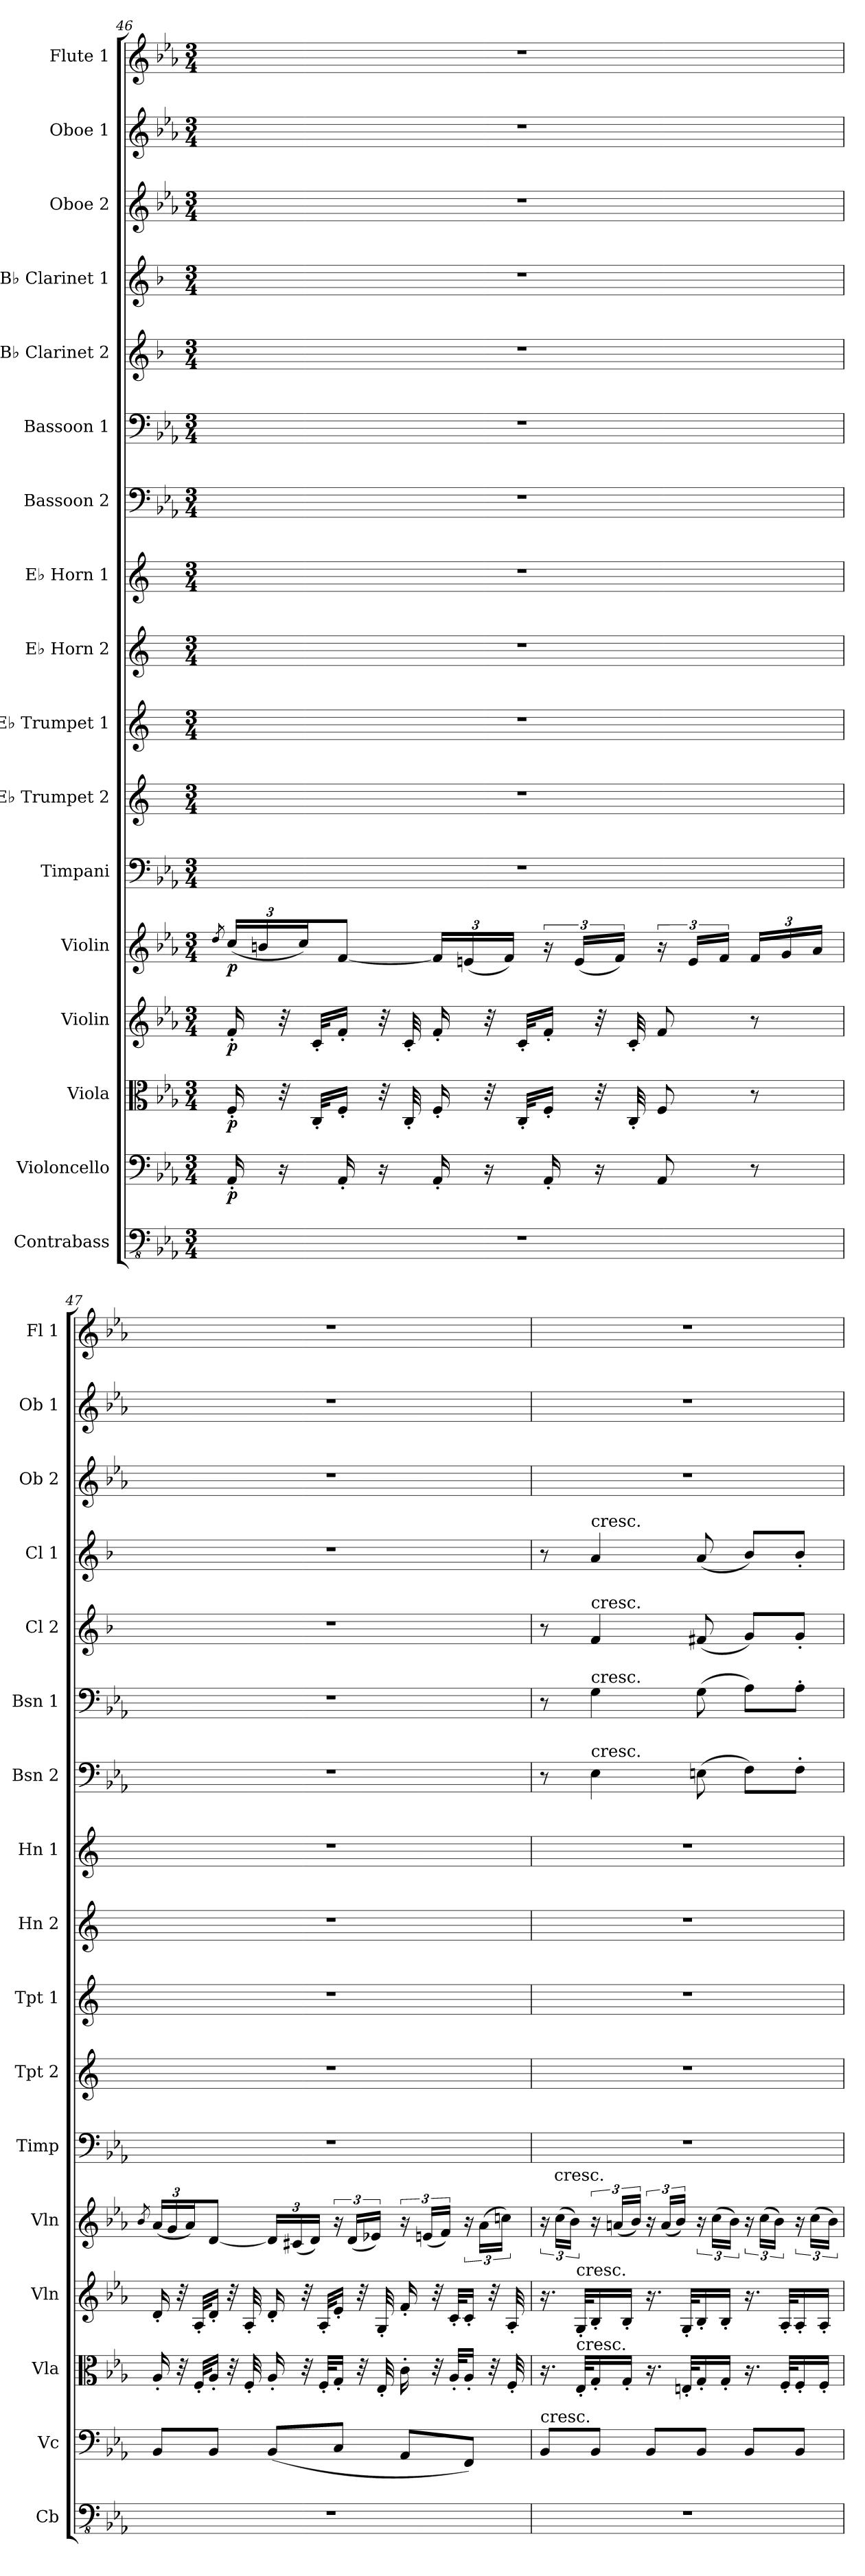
**kern	**kern	**dynam	**kern	**dynam	**kern	**dynam	**kern	**dynam	**kern	**kern	**kern	**kern	**kern	**kern	**kern	**kern	**kern	**kern	**kern	**kern
*part17	*part16	*part16	*part15	*part15	*part14	*part14	*part13	*part13	*part12	*part11	*part10	*part9	*part8	*part7	*part6	*part5	*part4	*part3	*part2	*part1
*staff17	*staff16	*staff16	*staff15	*staff15	*staff14	*staff14	*staff13	*staff13	*staff12	*staff11	*staff10	*staff9	*staff8	*staff7	*staff6	*staff5	*staff4	*staff3	*staff2	*staff1
*I"Contrabass	*I"Violoncello	*	*I"Viola	*	*I"Violin	*	*I"Violin	*	*I"Timpani	*I"E♭ Trumpet 2	*I"E♭ Trumpet 1	*I"E♭ Horn 2	*I"E♭ Horn 1	*I"Bassoon 2	*I"Bassoon 1	*I"B♭ Clarinet 2	*I"B♭ Clarinet 1	*I"Oboe 2	*I"Oboe 1	*I"Flute 1
*I'Cb	*I'Vc	*	*I'Vla	*	*I'Vln	*	*I'Vln	*	*I'Timp	*I'Tpt 2	*I'Tpt 1	*I'Hn 2	*I'Hn 1	*I'Bsn 2	*I'Bsn 1	*I'Cl 2	*I'Cl 1	*I'Ob 2	*I'Ob 1	*I'Fl 1
*clefFv4	*clefF4	*	*clefC3	*	*clefG2	*	*clefG2	*	*clefF4	*clefG2	*clefG2	*clefG2	*clefG2	*clefF4	*clefF4	*clefG2	*clefG2	*clefG2	*clefG2	*clefG2
*	*	*	*	*	*	*	*	*	*	*ITrd-2c-3	*ITrd-2c-3	*ITrd5c9	*ITrd5c9	*	*	*ITrd1c2	*ITrd1c2	*	*	*
*k[b-e-a-]	*k[b-e-a-]	*	*k[b-e-a-]	*	*k[b-e-a-]	*	*k[b-e-a-]	*	*k[b-e-a-]	*k[b-e-a-]	*k[b-e-a-]	*k[b-e-a-]	*k[b-e-a-]	*k[b-e-a-]	*k[b-e-a-]	*k[b-e-a-]	*k[b-e-a-]	*k[b-e-a-]	*k[b-e-a-]	*k[b-e-a-]
*M3/4	*M3/4	*	*M3/4	*	*M3/4	*	*M3/4	*	*M3/4	*M3/4	*M3/4	*M3/4	*M3/4	*M3/4	*M3/4	*M3/4	*M3/4	*M3/4	*M3/4	*M3/4
=46	=46	=46	=46	=46	=46	=46	=46	=46	=46	=46	=46	=46	=46	=46	=46	=46	=46	=46	=46	=46
.	.	.	.	.	.	.	8qdd/	.	.	.	.	.	.	.	.	.	.	.	.	.
*	*	*	*	*	*	*	*Xbrackettup	*	*	*	*	*	*	*	*	*	*	*	*	*
!	!	!LO:DY:b	!	!LO:DY:b	!	!LO:DY:b	!	!LO:DY:b	!	!	!	!	!	!	!	!	!	!	!	!
2.r	16AA-'/	p	16F'/	p	16f'/	p	(24cc/LL	p	2.r	2.r	2.r	2.r	2.r	2.r	2.r	2.r	2.r	2.r	2.r	2.r
.	.	.	.	.	.	.	24bn/	.	.	.	.	.	.	.	.	.	.	.	.	.
.	16r	.	32r	.	32r	.	.	.	.	.	.	.	.	.	.	.	.	.	.	.
.	.	.	.	.	.	.	24cc/J)	.	.	.	.	.	.	.	.	.	.	.	.	.
.	.	.	32C'/KLL	.	32c'/KLL	.	.	.	.	.	.	.	.	.	.	.	.	.	.	.
.	16AA-'/	.	16F'/JJ	.	16f'/JJ	.	[8f/J	.	.	.	.	.	.	.	.	.	.	.	.	.
.	16r	.	32r	.	32r	.	.	.	.	.	.	.	.	.	.	.	.	.	.	.
.	.	.	32C'/	.	32c'/	.	.	.	.	.	.	.	.	.	.	.	.	.	.	.
.	16AA-'/	.	16F'/	.	16f'/	.	24f/LL]	.	.	.	.	.	.	.	.	.	.	.	.	.
.	.	.	.	.	.	.	(24en/	.	.	.	.	.	.	.	.	.	.	.	.	.
.	16r	.	32r	.	32r	.	.	.	.	.	.	.	.	.	.	.	.	.	.	.
.	.	.	.	.	.	.	24f/JJ)	.	.	.	.	.	.	.	.	.	.	.	.	.
.	.	.	32C'/KLL	.	32c'/KLL	.	.	.	.	.	.	.	.	.	.	.	.	.	.	.
*	*	*	*	*	*	*	*brackettup	*	*	*	*	*	*	*	*	*	*	*	*	*
.	16AA-'/	.	16F'/JJ	.	16f'/JJ	.	24r	.	.	.	.	.	.	.	.	.	.	.	.	.
.	.	.	.	.	.	.	(24e/LL	.	.	.	.	.	.	.	.	.	.	.	.	.
.	16r	.	32r	.	32r	.	.	.	.	.	.	.	.	.	.	.	.	.	.	.
.	.	.	.	.	.	.	24f/JJ)	.	.	.	.	.	.	.	.	.	.	.	.	.
.	.	.	32C'/	.	32c'/	.	.	.	.	.	.	.	.	.	.	.	.	.	.	.
.	8AA-/	.	8F/	.	8f/	.	24r	.	.	.	.	.	.	.	.	.	.	.	.	.
.	.	.	.	.	.	.	24e/LL	.	.	.	.	.	.	.	.	.	.	.	.	.
.	.	.	.	.	.	.	24f/JJ	.	.	.	.	.	.	.	.	.	.	.	.	.
*	*	*	*	*	*	*	*Xbrackettup	*	*	*	*	*	*	*	*	*	*	*	*	*
.	8r	.	8r	.	8r	.	24f/LL	.	.	.	.	.	.	.	.	.	.	.	.	.
.	.	.	.	.	.	.	24g/	.	.	.	.	.	.	.	.	.	.	.	.	.
.	.	.	.	.	.	.	24a-/JJ	.	.	.	.	.	.	.	.	.	.	.	.	.
!!LO:PB:g=z
=47	=47	=47	=47	=47	=47	=47	=47	=47	=47	=47	=47	=47	=47	=47	=47	=47	=47	=47	=47	=47
.	.	.	.	.	.	.	8qb-/	.	.	.	.	.	.	.	.	.	.	.	.	.
2.r	8BB-/L	.	16A-'/	.	16d'/	.	(24a-/LL	.	2.r	2.r	2.r	2.r	2.r	2.r	2.r	2.r	2.r	2.r	2.r	2.r
.	.	.	.	.	.	.	24g/	.	.	.	.	.	.	.	.	.	.	.	.	.
.	.	.	32r	.	32r	.	.	.	.	.	.	.	.	.	.	.	.	.	.	.
.	.	.	.	.	.	.	24a-/J)	.	.	.	.	.	.	.	.	.	.	.	.	.
.	.	.	32F'/KLL	.	32A-'/KLL	.	.	.	.	.	.	.	.	.	.	.	.	.	.	.
.	8BB-/J	.	16A-'/JJ	.	16d'/JJ	.	[8d/J	.	.	.	.	.	.	.	.	.	.	.	.	.
.	.	.	32r	.	32r	.	.	.	.	.	.	.	.	.	.	.	.	.	.	.
.	.	.	32F'/	.	32A-'/	.	.	.	.	.	.	.	.	.	.	.	.	.	.	.
.	(8BB-/L	.	16A-'/	.	16d'/	.	24d/LL]	.	.	.	.	.	.	.	.	.	.	.	.	.
.	.	.	.	.	.	.	(24c#X/	.	.	.	.	.	.	.	.	.	.	.	.	.
.	.	.	32r	.	32r	.	.	.	.	.	.	.	.	.	.	.	.	.	.	.
.	.	.	.	.	.	.	24d/JJ)	.	.	.	.	.	.	.	.	.	.	.	.	.
.	.	.	32F'/KLL	.	32A-'/KLL	.	.	.	.	.	.	.	.	.	.	.	.	.	.	.
*	*	*	*	*	*	*	*brackettup	*	*	*	*	*	*	*	*	*	*	*	*	*
.	8C/J	.	16G'/JJ	.	16e-'/JJ	.	24r	.	.	.	.	.	.	.	.	.	.	.	.	.
.	.	.	.	.	.	.	(24d/LL	.	.	.	.	.	.	.	.	.	.	.	.	.
.	.	.	32r	.	32r	.	.	.	.	.	.	.	.	.	.	.	.	.	.	.
.	.	.	.	.	.	.	24e-X/JJ)	.	.	.	.	.	.	.	.	.	.	.	.	.
.	.	.	32E-'/	.	32G'/	.	.	.	.	.	.	.	.	.	.	.	.	.	.	.
.	8AA-/L	.	16c'\	.	16f'/	.	24r	.	.	.	.	.	.	.	.	.	.	.	.	.
.	.	.	.	.	.	.	(24en/LL	.	.	.	.	.	.	.	.	.	.	.	.	.
.	.	.	32r	.	32r	.	.	.	.	.	.	.	.	.	.	.	.	.	.	.
.	.	.	.	.	.	.	24f/JJ)	.	.	.	.	.	.	.	.	.	.	.	.	.
.	.	.	32A-'/KLL	.	32c'/KLL	.	.	.	.	.	.	.	.	.	.	.	.	.	.	.
.	8FF/J)	.	16A-'/JJ	.	16c'/JJ	.	24r	.	.	.	.	.	.	.	.	.	.	.	.	.
.	.	.	.	.	.	.	(24a-\LL	.	.	.	.	.	.	.	.	.	.	.	.	.
.	.	.	32r	.	32r	.	.	.	.	.	.	.	.	.	.	.	.	.	.	.
.	.	.	.	.	.	.	24ccn\JJ)	.	.	.	.	.	.	.	.	.	.	.	.	.
.	.	.	32F'/	.	32A-'/	.	.	.	.	.	.	.	.	.	.	.	.	.	.	.
=48	=48	=48	=48	=48	=48	=48	=48	=48	=48	=48	=48	=48	=48	=48	=48	=48	=48	=48	=48	=48
!	!LO:TX:a:t=cresc.	!	!	!	!	!	!	!	!	!	!	!	!	!	!	!	!	!	!	!
2.r	8BB-/L	.	16.r	.	16.r	.	24r	.	2.r	2.r	2.r	2.r	2.r	8r	8r	8r	8r	2.r	2.r	2.r
!	!	!	!	!	!	!	!LO:TX:a:t=cresc.	!	!	!	!	!	!	!	!	!	!	!	!	!
.	.	.	.	.	.	.	(24cc\LL	.	.	.	.	.	.	.	.	.	.	.	.	.
.	.	.	.	.	.	.	24b-\JJ)	.	.	.	.	.	.	.	.	.	.	.	.	.
!	!	!	!	!	!LO:TX:a:t=cresc.	!	!	!	!	!	!	!	!	!	!	!	!	!	!	!
!	!	!	!LO:TX:a:t=cresc.	!	!	!	!	!	!	!	!	!	!	!	!	!	!	!	!	!
.	.	.	32E-'/KLL	.	32G'/KLL	.	.	.	.	.	.	.	.	.	.	.	.	.	.	.
!	!	!	!	!	!	!	!	!	!	!	!	!	!	!	!	!	!LO:TX:a:t=cresc.	!	!	!
!	!	!	!	!	!	!	!	!	!	!	!	!	!	!	!	!LO:TX:a:t=cresc.	!	!	!	!
!	!	!	!	!	!	!	!	!	!	!	!	!	!	!	!LO:TX:a:t=cresc.	!	!	!	!	!
!	!	!	!	!	!	!	!	!	!	!	!	!	!	!LO:TX:a:t=cresc.	!	!	!	!	!	!
.	8BB-/J	.	16G'/	.	16B-'/	.	24r	.	.	.	.	.	.	4E-\	4G\	4e-/	4g/	.	.	.
.	.	.	.	.	.	.	(24an/LL	.	.	.	.	.	.	.	.	.	.	.	.	.
.	.	.	16G'/JJ	.	16B-'/JJ	.	.	.	.	.	.	.	.	.	.	.	.	.	.	.
.	.	.	.	.	.	.	24b-/JJ)	.	.	.	.	.	.	.	.	.	.	.	.	.
.	8BB-/L	.	16.r	.	16.r	.	24r	.	.	.	.	.	.	.	.	.	.	.	.	.
.	.	.	.	.	.	.	(24a/LL	.	.	.	.	.	.	.	.	.	.	.	.	.
.	.	.	.	.	.	.	24b-/JJ)	.	.	.	.	.	.	.	.	.	.	.	.	.
.	.	.	32En'/KLL	.	32G'/KLL	.	.	.	.	.	.	.	.	.	.	.	.	.	.	.
.	8BB-/J	.	16G'/	.	16B-'/	.	24r	.	.	.	.	.	.	(8En\	(8G\	(8en/	(8g/	.	.	.
.	.	.	.	.	.	.	(24cc\LL	.	.	.	.	.	.	.	.	.	.	.	.	.
.	.	.	16G'/JJ	.	16B-'/JJ	.	.	.	.	.	.	.	.	.	.	.	.	.	.	.
.	.	.	.	.	.	.	24b-\JJ)	.	.	.	.	.	.	.	.	.	.	.	.	.
.	8BB-/L	.	16.r	.	16.r	.	24r	.	.	.	.	.	.	8F\L)	8A-\L)	8f/L)	8a-/L)	.	.	.
.	.	.	.	.	.	.	(24cc\LL	.	.	.	.	.	.	.	.	.	.	.	.	.
.	.	.	.	.	.	.	24b-\JJ)	.	.	.	.	.	.	.	.	.	.	.	.	.
.	.	.	32F'/KLL	.	32A-'/KLL	.	.	.	.	.	.	.	.	.	.	.	.	.	.	.
.	8BB-/J	.	16F'/	.	16A-'/	.	24r	.	.	.	.	.	.	8F'\J	8A-'\J	8f'/J	8a-'/J	.	.	.
.	.	.	.	.	.	.	(24cc\LL	.	.	.	.	.	.	.	.	.	.	.	.	.
.	.	.	16F'/JJ	.	16A-'/JJ	.	.	.	.	.	.	.	.	.	.	.	.	.	.	.
.	.	.	.	.	.	.	24b-\JJ)	.	.	.	.	.	.	.	.	.	.	.	.	.
=	=	=	=	=	=	=	=	=	=	=	=	=	=	=	=	=	=	=	=	=
*-	*-	*-	*-	*-	*-	*-	*-	*-	*-	*-	*-	*-	*-	*-	*-	*-	*-	*-	*-	*-
